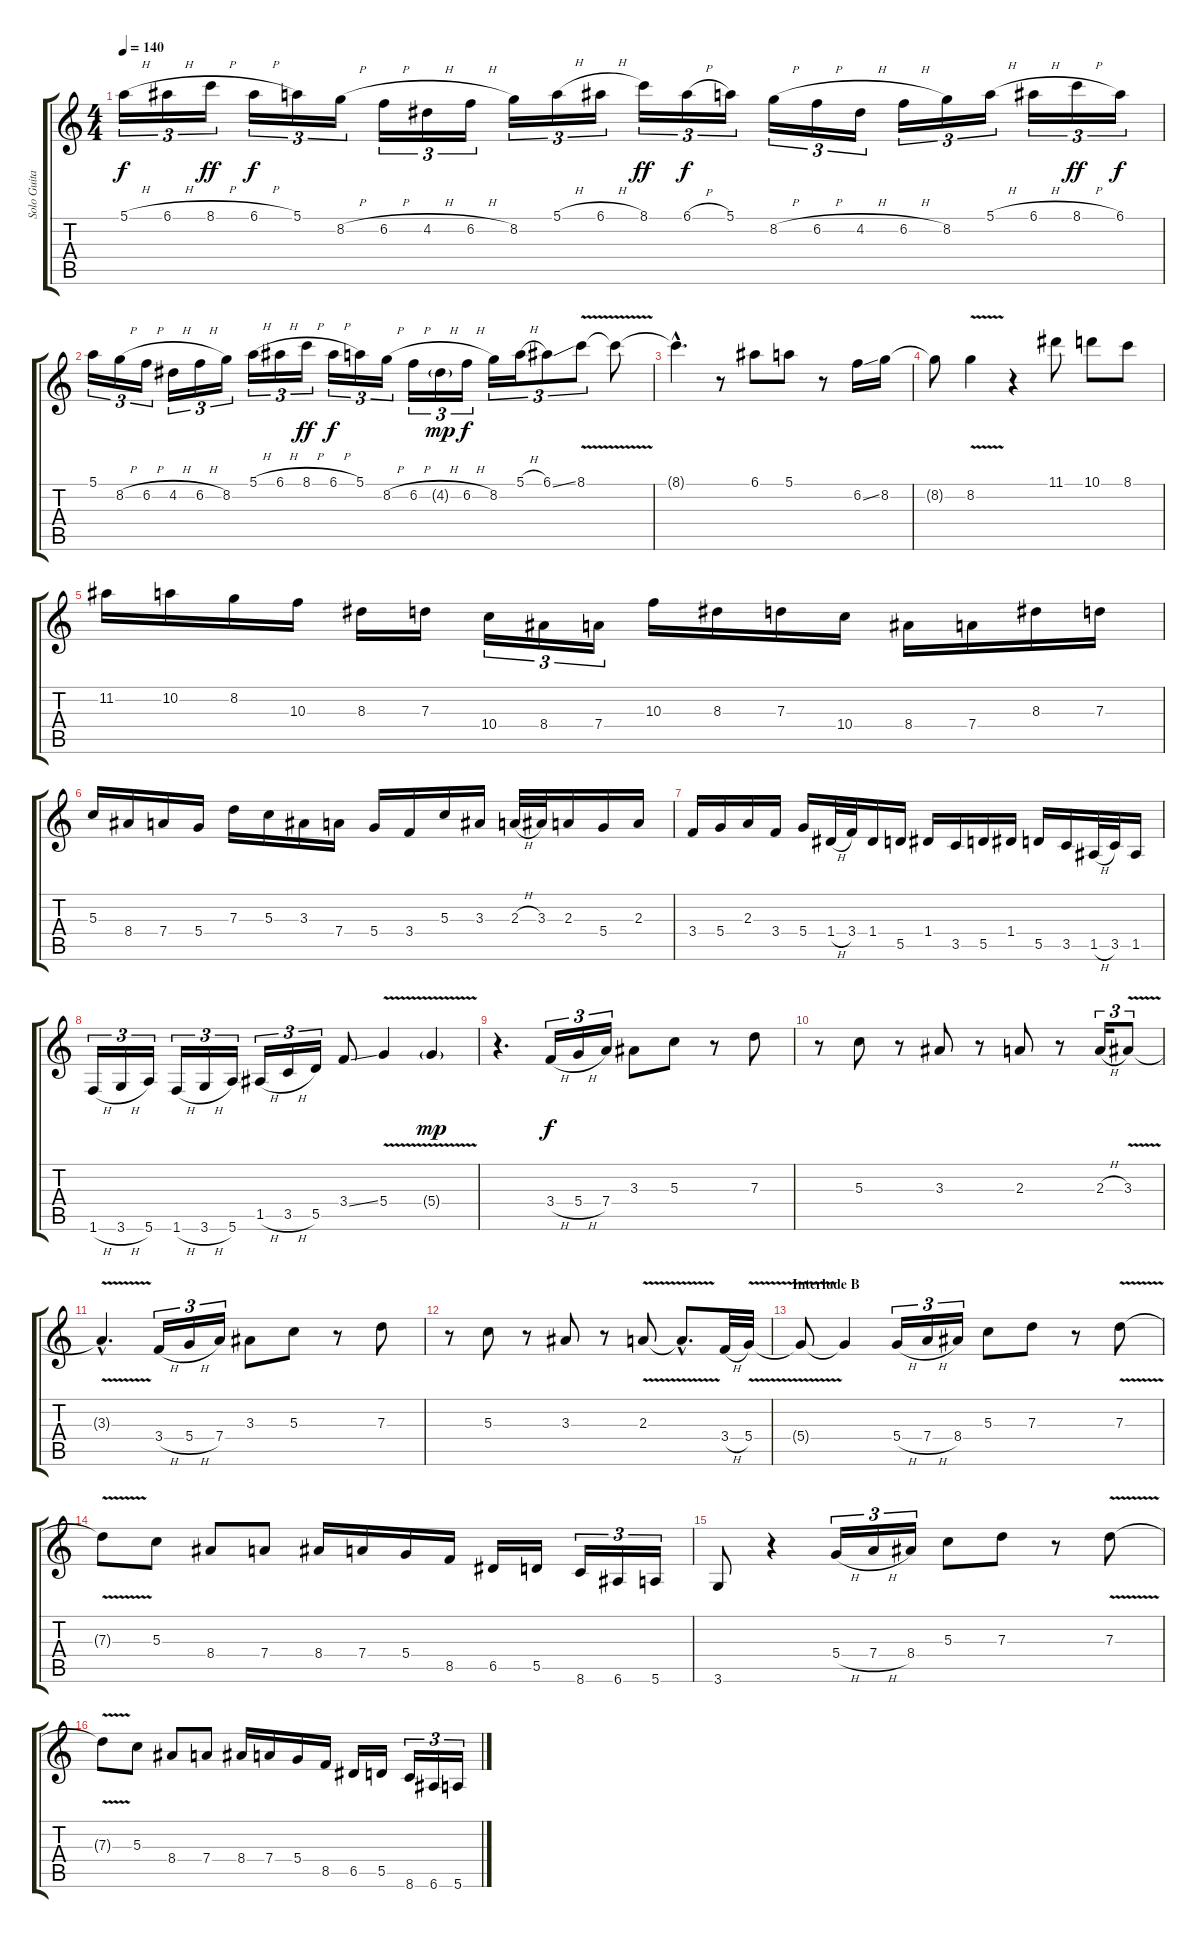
\track ("Solo Guitar" "Solo Guita") {instrument overdrivenguitar}
\staff {score tabs}
\tuning (E4 B3 G3 D3 A2 E2) {hide}
\ts (4 4)
\tempo 140
\clef g2
\ks c
5.1{h}.16{tu (3 2) dy f} 6.1{h}.16{tu (3 2)} 8.1{h}.16{tu (3 2) dy ff} 6.1{h}.16{tu (3 2) dy f} 5.1.16{tu (3 2)} 8.2{h}.16{tu (3 2)} 6.2{h}.16{tu (3 2)} 4.2{h}.16{tu (3 2)} 6.2{h}.16{tu (3 2)} 8.2.16{tu (3 2)} 5.1{h}.16{tu (3 2)} 6.1{h}.16{tu (3 2)} 8.1.16{tu (3 2) dy ff} 6.1{h}.16{tu (3 2) dy f} 5.1.16{tu (3 2)} 8.2{h}.16{tu (3 2)} 6.2{h}.16{tu (3 2)} 4.2{h}.16{tu (3 2)} 6.2{h}.16{tu (3 2)} 8.2.16{tu (3 2)} 5.1{h}.16{tu (3 2)} 6.1{h}.16{tu (3 2)} 8.1{h}.16{tu (3 2) dy ff} 6.1.16{tu (3 2) dy f} |
5.1.16{tu (3 2)} 8.2{h}.16{tu (3 2)} 6.2{h}.16{tu (3 2)} 4.2{h}.16{tu (3 2)} 6.2{h}.16{tu (3 2)} 8.2.16{tu (3 2)} 5.1{h}.16{tu (3 2)} 6.1{h}.16{tu (3 2)} 8.1{h}.16{tu (3 2) dy ff} 6.1{h}.16{tu (3 2) dy f} 5.1.16{tu (3 2)} 8.2{h}.16{tu (3 2)} 6.2{h}.16{tu (3 2)} 4.2{h g}.16{tu (3 2) dy mp} 6.2{h}.16{tu (3 2) dy f} 8.2.16{tu (3 2)} 5.1{h}.16{tu (3 2)} 6.1{ss}.8{tu (3 2)} 8.1{v}.8{tu (3 2)} 8.1{t}.8 |
8.1{hac t}.4{d} r.8 6.1.8 5.1.8 r.8 6.2{ss}.16 8.2.16 |
8.2{t}.8 8.2{v}.4 r.4 11.1.8 10.1.8 8.1.8 |
11.2.16 10.2.16 8.2.16 10.3.16 8.3.16 7.3.16 10.4.16{tu (3 2)} 8.4.16{tu (3 2)} 7.4.16{tu (3 2)} 10.3.16 8.3.16 7.3.16 10.4.16 8.4.16 7.4.16 8.3.16 7.3.16 |
5.3.16 8.4.16 7.4.16 5.4.16 7.3.16 5.3.16 3.3.16 7.4.16 5.4.16 3.4.16 5.3.16 3.3.16 2.3{h}.32 3.3.32 2.3.16 5.4.16 2.3.16 |
3.4.16 5.4.16 2.3.16 3.4.16 5.4.16 1.4{h}.32 3.4.32 1.4.16 5.5.16 1.4.16 3.5.16 5.5.16 1.4.16 5.5.16 3.5.16 1.5{h}.32 3.5.32 1.5.16 |
1.6{h}.16{tu (3 2)} 3.6{h}.16{tu (3 2)} 5.6.16{tu (3 2)} 1.6{h}.16{tu (3 2)} 3.6{h}.16{tu (3 2)} 5.6.16{tu (3 2)} 1.5{h}.16{tu (3 2)} 3.5{h}.16{tu (3 2)} 5.5.16{tu (3 2)} 3.4{ss}.8 5.4{v}.4 5.4{v g}.4{dy mp} |
r.4{d volume 11} 3.4{h}.16{tu (3 2) dy f} 5.4{h}.16{tu (3 2)} 7.4.16{tu (3 2)} 3.3.8 5.3.8 r.8 7.3.8 |
r.8 5.3.8 r.8 3.3.8 r.8 2.3.8 r.8 2.3{h}.16{tu (3 2)} 3.3{v}.8{tu (3 2)} |
3.3{hac t}.4{d} 3.4{h}.16{tu (3 2)} 5.4{h}.16{tu (3 2)} 7.4.16{tu (3 2)} 3.3.8 5.3.8 r.8 7.3.8 |
r.8 5.3.8 r.8 3.3.8 r.8 2.3{v}.8 2.3{hac t}.8{d} 3.4{h}.32 5.4{v}.32 |
\section ("" "Interlude B")
5.4{t}.8 5.4{t}.4 5.4{h}.16{tu (3 2)} 7.4{h}.16{tu (3 2)} 8.4.16{tu (3 2)} 5.3.8 7.3.8 r.8 7.3{v}.8 |
7.3{t}.8 5.3.8 8.4.8 7.4.8 8.4.16 7.4.16 5.4.16 8.5.16 6.5.16 5.5.16 8.6.16{tu (3 2)} 6.6.16{tu (3 2)} 5.6.16{tu (3 2)} |
3.6.8 r.4 5.4{h}.16{tu (3 2)} 7.4{h}.16{tu (3 2)} 8.4.16{tu (3 2)} 5.3.8 7.3.8 r.8 7.3{v}.8 |
7.3{t}.8 5.3.8 8.4.8 7.4.8 8.4.16 7.4.16 5.4.16 8.5.16 6.5.16 5.5.16 8.6.16{tu (3 2)} 6.6.16{tu (3 2)} 5.6.16{tu (3 2)}
